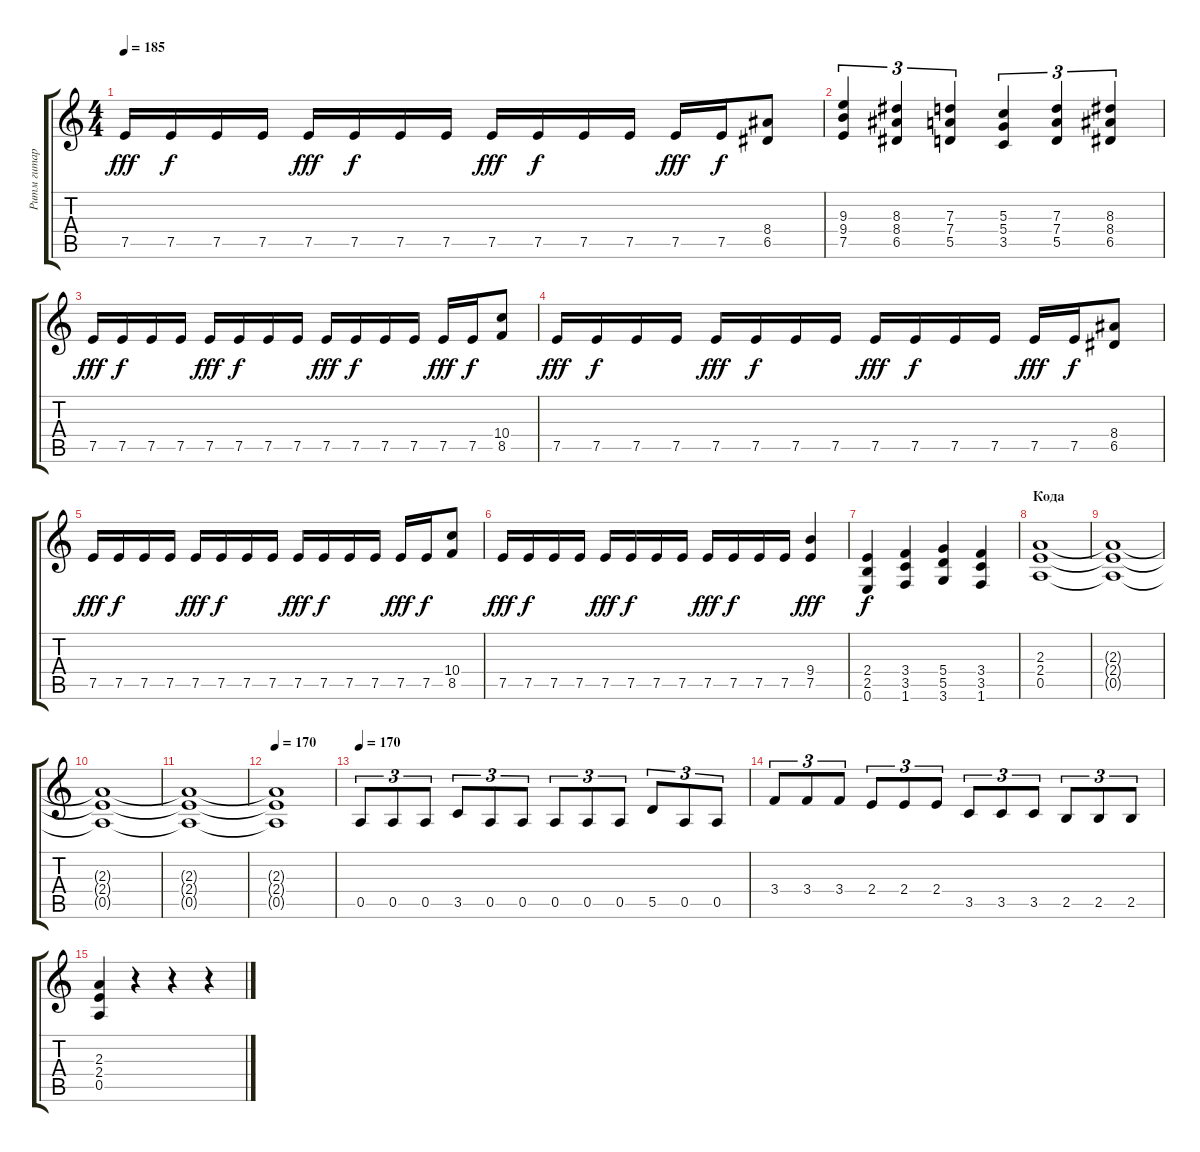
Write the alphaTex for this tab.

\track ("Ритм гитара" "Ритм гитар") {instrument distortionguitar}
\staff {score tabs}
\tuning (E4 B3 G3 D3 A2 E2) {hide}
\ts (4 4)
\tempo 185
\clef g2
\ks c
7.5.16{dy fff} 7.5.16{dy f} 7.5.16 7.5.16 7.5.16{dy fff} 7.5.16{dy f} 7.5.16 7.5.16 7.5.16{dy fff} 7.5.16{dy f} 7.5.16 7.5.16 7.5.16{dy fff} 7.5.16{dy f} (8.4 6.5).8 |
(9.3 9.4 7.5).4{tu (3 2)} (8.3 8.4 6.5).4{tu (3 2)} (7.3 7.4 5.5).4{tu (3 2)} (5.3 5.4 3.5).4{tu (3 2)} (7.3 7.4 5.5).4{tu (3 2)} (8.3 8.4 6.5).4{tu (3 2)} |
7.5.16{dy fff} 7.5.16{dy f} 7.5.16 7.5.16 7.5.16{dy fff} 7.5.16{dy f} 7.5.16 7.5.16 7.5.16{dy fff} 7.5.16{dy f} 7.5.16 7.5.16 7.5.16{dy fff} 7.5.16{dy f} (10.4 8.5).8 |
7.5.16{dy fff} 7.5.16{dy f} 7.5.16 7.5.16 7.5.16{dy fff} 7.5.16{dy f} 7.5.16 7.5.16 7.5.16{dy fff} 7.5.16{dy f} 7.5.16 7.5.16 7.5.16{dy fff} 7.5.16{dy f} (8.4 6.5).8 |
7.5.16{dy fff} 7.5.16{dy f} 7.5.16 7.5.16 7.5.16{dy fff} 7.5.16{dy f} 7.5.16 7.5.16 7.5.16{dy fff} 7.5.16{dy f} 7.5.16 7.5.16 7.5.16{dy fff} 7.5.16{dy f} (10.4 8.5).8 |
7.5.16{dy fff} 7.5.16{dy f} 7.5.16 7.5.16 7.5.16{dy fff} 7.5.16{dy f} 7.5.16 7.5.16 7.5.16{dy fff} 7.5.16{dy f} 7.5.16 7.5.16 (9.4 7.5).4{dy fff} |
(2.4 2.5 0.6).4{dy f} (3.4 3.5 1.6).4 (5.4 5.5 3.6).4 (3.4 3.5 1.6).4 |
\section ("" "Кода")
(2.3 2.4 0.5).1 |
(2.3{t} 2.4{t} 0.5{t}).1 |
(2.3{t} 2.4{t} 0.5{t}).1{volume 8} |
(2.3{t} 2.4{t} 0.5{t}).1 |
\tempo 170
(2.3{t} 2.4{t} 0.5{t}).1 |
\tempo 170
0.5.8{tu (3 2) volume 13} 0.5.8{tu (3 2)} 0.5.8{tu (3 2)} 3.5.8{tu (3 2)} 0.5.8{tu (3 2)} 0.5.8{tu (3 2)} 0.5.8{tu (3 2)} 0.5.8{tu (3 2)} 0.5.8{tu (3 2)} 5.5.8{tu (3 2)} 0.5.8{tu (3 2)} 0.5.8{tu (3 2)} |
3.4.8{tu (3 2)} 3.4.8{tu (3 2)} 3.4.8{tu (3 2)} 2.4.8{tu (3 2)} 2.4.8{tu (3 2)} 2.4.8{tu (3 2)} 3.5.8{tu (3 2)} 3.5.8{tu (3 2)} 3.5.8{tu (3 2)} 2.5.8{tu (3 2)} 2.5.8{tu (3 2)} 2.5.8{tu (3 2)} |
(2.3 2.4 0.5).4 r.4 r.4 r.4
